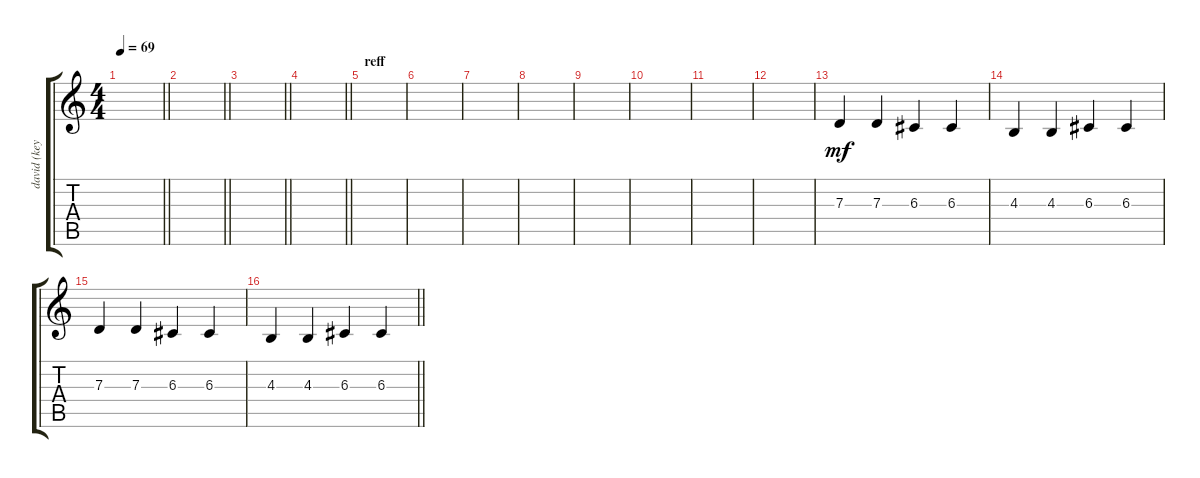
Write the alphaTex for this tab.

\track ("david (keyboard)" "david (key") {instrument brightacousticpiano}
\staff {score tabs}
\tuning (E4 B3 G3 D3 A2 E2) {hide}
\ts (4 4)
\tempo 69
\clef g2
\barLineRight lightlight
\ks c
|
\barLineRight lightlight
|
\barLineRight lightlight
|
\barLineRight lightlight
|
\section ("" "reff")
|
|
|
|
|
|
|
|
7.3.4{dy mf} 7.3.4 6.3.4 6.3.4 |
4.3.4 4.3.4 6.3.4 6.3.4 |
7.3.4 7.3.4 6.3.4 6.3.4 |
\barLineRight lightlight
4.3.4 4.3.4 6.3.4 6.3.4
